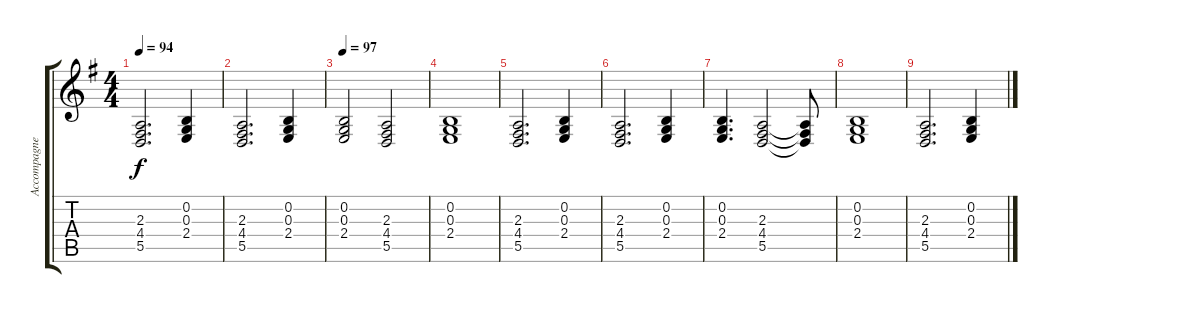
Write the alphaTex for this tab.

\track ("Accompagnement" "Accompagne") {instrument stringensemble2}
\staff {score tabs}
\tuning (E4 B3 G3 D3 A2 E2) {hide}
\ts (4 4)
\tempo 94
\clef g2
\ks g
(2.3 4.4 5.5).2{d dy f} (0.2 0.3 2.4).4 |
(2.3 4.4 5.5).2{d} (0.2 0.3 2.4).4 |
\tempo 97
(0.2 0.3 2.4).2 (2.3 4.4 5.5).2 |
(0.2 0.3 2.4).1 |
(2.3 4.4 5.5).2{d} (0.2 0.3 2.4).4 |
(2.3 4.4 5.5).2{d} (0.2 0.3 2.4).4 |
(0.2 0.3 2.4).4{d} (2.3 4.4 5.5).2 (2.3{t} 4.4{t} 5.5{t}).8 |
(0.2 0.3 2.4).1 |
(2.3 4.4 5.5).2{d} (0.2 0.3 2.4).4
